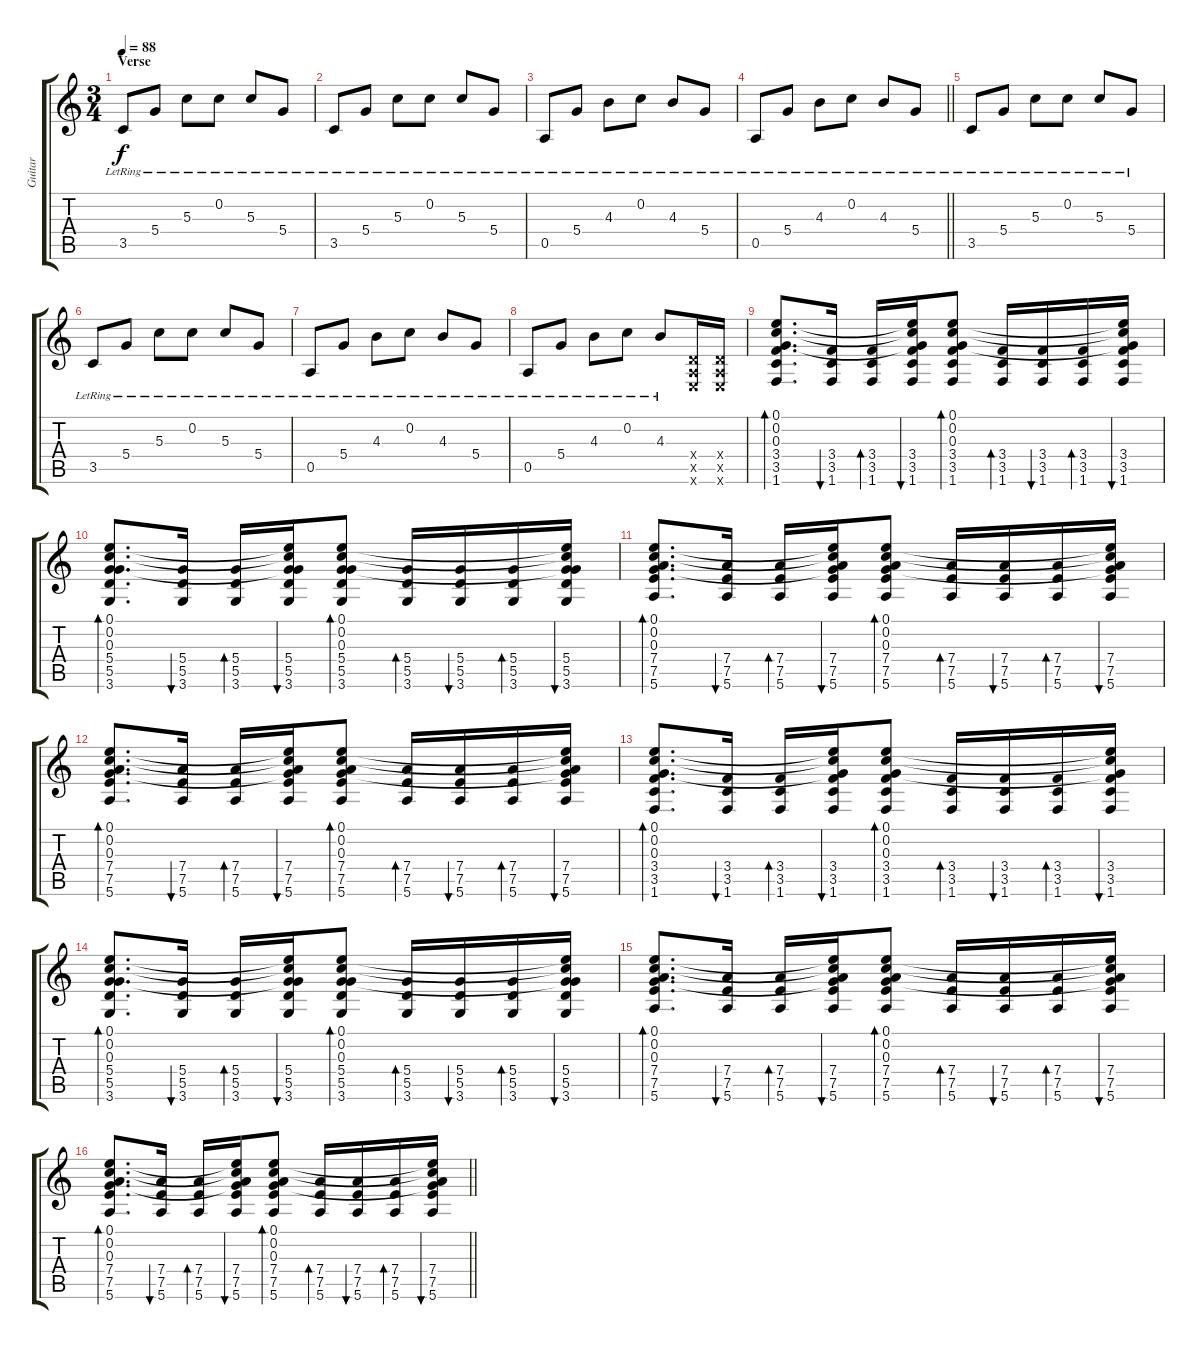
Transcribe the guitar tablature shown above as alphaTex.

\track ("Guitar" "Guitar") {instrument acousticguitarsteel}
\staff {score tabs}
\tuning (E4 C4 G3 D3 A2 E2) {hide}
\ts (3 4)
\section ("" "Verse")
\tempo 88
\clef g2
\ks c
3.5{lr}.8{dy f} 5.4{lr}.8 5.3{lr}.8 0.2{lr}.8 5.3{lr}.8 5.4{lr}.8 |
3.5{lr}.8 5.4{lr}.8 5.3{lr}.8 0.2{lr}.8 5.3{lr}.8 5.4{lr}.8 |
0.5{lr}.8 5.4{lr}.8 4.3{lr}.8 0.2{lr}.8 4.3{lr}.8 5.4{lr}.8 |
\barLineRight lightlight
0.5{lr}.8 5.4{lr}.8 4.3{lr}.8 0.2{lr}.8 4.3{lr}.8 5.4{lr}.8 |
3.5{lr}.8 5.4{lr}.8 5.3{lr}.8 0.2{lr}.8 5.3{lr}.8 5.4{lr}.8 |
3.5{lr}.8 5.4{lr}.8 5.3{lr}.8 0.2{lr}.8 5.3{lr}.8 5.4{lr}.8 |
0.5{lr}.8 5.4{lr}.8 4.3{lr}.8 0.2{lr}.8 4.3{lr}.8 5.4{lr}.8 |
0.5{lr}.8 5.4{lr}.8 4.3{lr}.8 0.2{lr}.8 4.3{lr}.8 (0.4{x} 0.5{x} 0.6{x}).16 (0.4{x} 0.5{x} 0.6{x}).16 |
(0.1 0.2 0.3 3.4 3.5 1.6).8{d bd 60} (3.4 3.5 1.6).16{bu 60} (3.4 3.5 1.6).16{bd 60} (0.1{t} 0.2{t} 0.3{t} 3.4 3.5 1.6).16{bu 60} (0.1 0.2 0.3 3.4 3.5 1.6).8{bd 60} (3.4 3.5 1.6).16{bd 60} (3.4 3.5 1.6).16{bu 60} (3.4 3.5 1.6).16{bd 60} (0.1{t} 0.2{t} 0.3{t} 3.4 3.5 1.6).16{bu 60} |
(0.1 0.2 0.3 5.4 5.5 3.6).8{d bd 60} (5.4 5.5 3.6).16{bu 60} (5.4 5.5 3.6).16{bd 60} (0.1{t} 0.2{t} 0.3{t} 5.4 5.5 3.6).16{bu 60} (0.1 0.2 0.3 5.4 5.5 3.6).8{bd 60} (5.4 5.5 3.6).16{bd 60} (5.4 5.5 3.6).16{bu 60} (5.4 5.5 3.6).16{bd 60} (0.1{t} 0.2{t} 0.3{t} 5.4 5.5 3.6).16{bu 60} |
(0.1 0.2 0.3 7.4 7.5 5.6).8{d bd 60} (7.4 7.5 5.6).16{bu 60} (7.4 7.5 5.6).16{bd 60} (0.1{t} 0.2{t} 0.3{t} 7.4 7.5 5.6).16{bu 60} (0.1 0.2 0.3 7.4 7.5 5.6).8{bd 60} (7.4 7.5 5.6).16{bd 60} (7.4 7.5 5.6).16{bu 60} (7.4 7.5 5.6).16{bd 60} (0.1{t} 0.2{t} 0.3{t} 7.4 7.5 5.6).16{bu 60} |
(0.1 0.2 0.3 7.4 7.5 5.6).8{d bd 60} (7.4 7.5 5.6).16{bu 60} (7.4 7.5 5.6).16{bd 60} (0.1{t} 0.2{t} 0.3{t} 7.4 7.5 5.6).16{bu 60} (0.1 0.2 0.3 7.4 7.5 5.6).8{bd 60} (7.4 7.5 5.6).16{bd 60} (7.4 7.5 5.6).16{bu 60} (7.4 7.5 5.6).16{bd 60} (0.1{t} 0.2{t} 0.3{t} 7.4 7.5 5.6).16{bu 60} |
(0.1 0.2 0.3 3.4 3.5 1.6).8{d bd 60} (3.4 3.5 1.6).16{bu 60} (3.4 3.5 1.6).16{bd 60} (0.1{t} 0.2{t} 0.3{t} 3.4 3.5 1.6).16{bu 60} (0.1 0.2 0.3 3.4 3.5 1.6).8{bd 60} (3.4 3.5 1.6).16{bd 60} (3.4 3.5 1.6).16{bu 60} (3.4 3.5 1.6).16{bd 60} (0.1{t} 0.2{t} 0.3{t} 3.4 3.5 1.6).16{bu 60} |
(0.1 0.2 0.3 5.4 5.5 3.6).8{d bd 60} (5.4 5.5 3.6).16{bu 60} (5.4 5.5 3.6).16{bd 60} (0.1{t} 0.2{t} 0.3{t} 5.4 5.5 3.6).16{bu 60} (0.1 0.2 0.3 5.4 5.5 3.6).8{bd 60} (5.4 5.5 3.6).16{bd 60} (5.4 5.5 3.6).16{bu 60} (5.4 5.5 3.6).16{bd 60} (0.1{t} 0.2{t} 0.3{t} 5.4 5.5 3.6).16{bu 60} |
(0.1 0.2 0.3 7.4 7.5 5.6).8{d bd 60} (7.4 7.5 5.6).16{bu 60} (7.4 7.5 5.6).16{bd 60} (0.1{t} 0.2{t} 0.3{t} 7.4 7.5 5.6).16{bu 60} (0.1 0.2 0.3 7.4 7.5 5.6).8{bd 60} (7.4 7.5 5.6).16{bd 60} (7.4 7.5 5.6).16{bu 60} (7.4 7.5 5.6).16{bd 60} (0.1{t} 0.2{t} 0.3{t} 7.4 7.5 5.6).16{bu 60} |
\barLineRight lightlight
(0.1 0.2 0.3 7.4 7.5 5.6).8{d bd 60} (7.4 7.5 5.6).16{bu 60} (7.4 7.5 5.6).16{bd 60} (0.1{t} 0.2{t} 0.3{t} 7.4 7.5 5.6).16{bu 60} (0.1 0.2 0.3 7.4 7.5 5.6).8{bd 60} (7.4 7.5 5.6).16{bd 60} (7.4 7.5 5.6).16{bu 60} (7.4 7.5 5.6).16{bd 60} (0.1{t} 0.2{t} 0.3{t} 7.4 7.5 5.6).16{bu 60}
